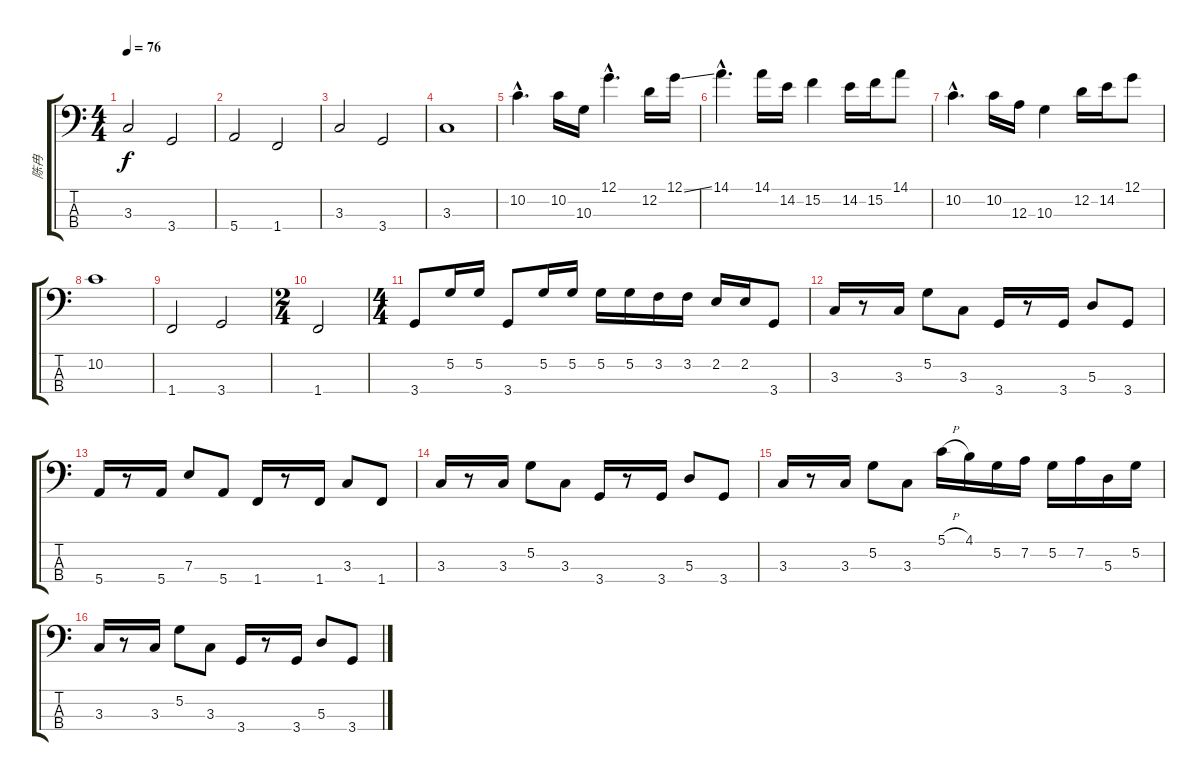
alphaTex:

\track ("陈冉" "陈冉") {instrument acousticbass}
\staff {score tabs}
\tuning (G2 D2 A1 E1) {hide}
\ts (4 4)
\tempo 76
\clef f4
\ks c
3.3.2{dy f} 3.4.2 |
5.4.2 1.4.2 |
3.3.2 3.4.2 |
3.3.1 |
10.2{hac}.4{d volume 16 instrument electricbassfinger} 10.2.16 10.3.16 12.1{hac}.4{d} 12.2.16 12.1{ss}.16 |
14.1{hac}.4{d} 14.1.16 14.2.16 15.2.4 14.2.16 15.2.16 14.1.8 |
10.2{hac}.4{d} 10.2.16 12.3.16 10.3.4 12.2.16 14.2.16 12.1.8 |
10.2.1 |
1.4.2{volume 14 instrument electricbassfinger} 3.4.2 |
\ts (2 4)
1.4.2 |
\ts (4 4)
3.4.8 5.2.16 5.2.16 3.4.8 5.2.16 5.2.16 5.2.16 5.2.16 3.2.16 3.2.16 2.2.16 2.2.16 3.4.8 |
3.3.16 r.8 3.3.16 5.2.8 3.3.8 3.4.16 r.8 3.4.16 5.3.8 3.4.8 |
5.4.16 r.8 5.4.16 7.3.8 5.4.8 1.4.16 r.8 1.4.16 3.3.8 1.4.8 |
3.3.16 r.8 3.3.16 5.2.8 3.3.8 3.4.16 r.8 3.4.16 5.3.8 3.4.8 |
3.3.16 r.8 3.3.16 5.2.8 3.3.8 5.1{h}.16 4.1.16 5.2.16 7.2.16 5.2.16 7.2.16 5.3.16 5.2.16 |
3.3.16 r.8 3.3.16 5.2.8 3.3.8 3.4.16 r.8 3.4.16 5.3.8 3.4.8
